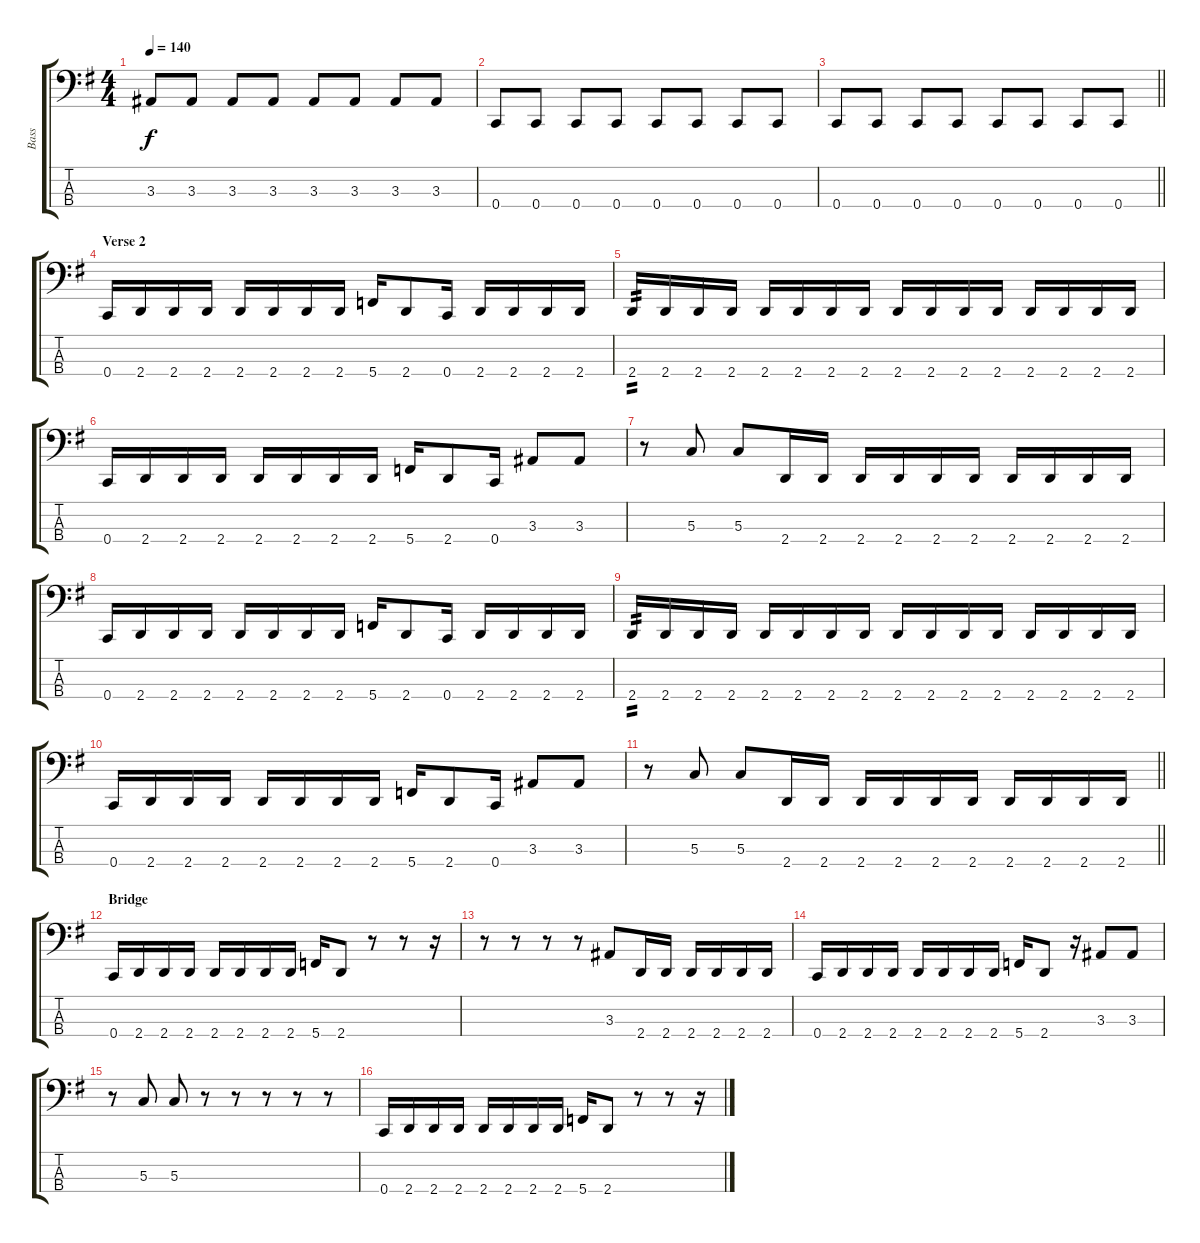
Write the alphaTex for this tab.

\track ("Bass" "Bass") {instrument electricbassfinger}
\staff {score tabs}
\tuning (F2 C2 G1 C1) {hide}
\ts (4 4)
\tempo 140
\clef f4
\ks g
3.3.8{dy f} 3.3.8 3.3.8 3.3.8 3.3.8 3.3.8 3.3.8 3.3.8 |
0.4.8 0.4.8 0.4.8 0.4.8 0.4.8 0.4.8 0.4.8 0.4.8 |
\barLineRight lightlight
0.4.8 0.4.8 0.4.8 0.4.8 0.4.8 0.4.8 0.4.8 0.4.8 |
\section ("" "Verse 2")
0.4.16 2.4.16 2.4.16 2.4.16 2.4.16 2.4.16 2.4.16 2.4.16 5.4.16 2.4.8 0.4.16 2.4.16 2.4.16 2.4.16 2.4.16 |
2.4.16{tp 2} 2.4.16 2.4.16 2.4.16 2.4.16 2.4.16 2.4.16 2.4.16 2.4.16 2.4.16 2.4.16 2.4.16 2.4.16 2.4.16 2.4.16 2.4.16 |
0.4.16 2.4.16 2.4.16 2.4.16 2.4.16 2.4.16 2.4.16 2.4.16 5.4.16 2.4.8 0.4.16 3.3.8 3.3.8 |
r.8 5.3.8 5.3.8 2.4.16 2.4.16 2.4.16 2.4.16 2.4.16 2.4.16 2.4.16 2.4.16 2.4.16 2.4.16 |
0.4.16 2.4.16 2.4.16 2.4.16 2.4.16 2.4.16 2.4.16 2.4.16 5.4.16 2.4.8 0.4.16 2.4.16 2.4.16 2.4.16 2.4.16 |
2.4.16{tp 2} 2.4.16 2.4.16 2.4.16 2.4.16 2.4.16 2.4.16 2.4.16 2.4.16 2.4.16 2.4.16 2.4.16 2.4.16 2.4.16 2.4.16 2.4.16 |
0.4.16 2.4.16 2.4.16 2.4.16 2.4.16 2.4.16 2.4.16 2.4.16 5.4.16 2.4.8 0.4.16 3.3.8 3.3.8 |
\barLineRight lightlight
r.8 5.3.8 5.3.8 2.4.16 2.4.16 2.4.16 2.4.16 2.4.16 2.4.16 2.4.16 2.4.16 2.4.16 2.4.16 |
\section ("" "Bridge")
0.4.16 2.4.16 2.4.16 2.4.16 2.4.16 2.4.16 2.4.16 2.4.16 5.4.16 2.4.8 r.8 r.8 r.16 |
r.8 r.8 r.8 r.8 3.3.8 2.4.16 2.4.16 2.4.16 2.4.16 2.4.16 2.4.16 |
0.4.16 2.4.16 2.4.16 2.4.16 2.4.16 2.4.16 2.4.16 2.4.16 5.4.16 2.4.8 r.16 3.3.8 3.3.8 |
r.8 5.3.8 5.3.8 r.8 r.8 r.8 r.8 r.8 |
0.4.16 2.4.16 2.4.16 2.4.16 2.4.16 2.4.16 2.4.16 2.4.16 5.4.16 2.4.8 r.8 r.8 r.16
